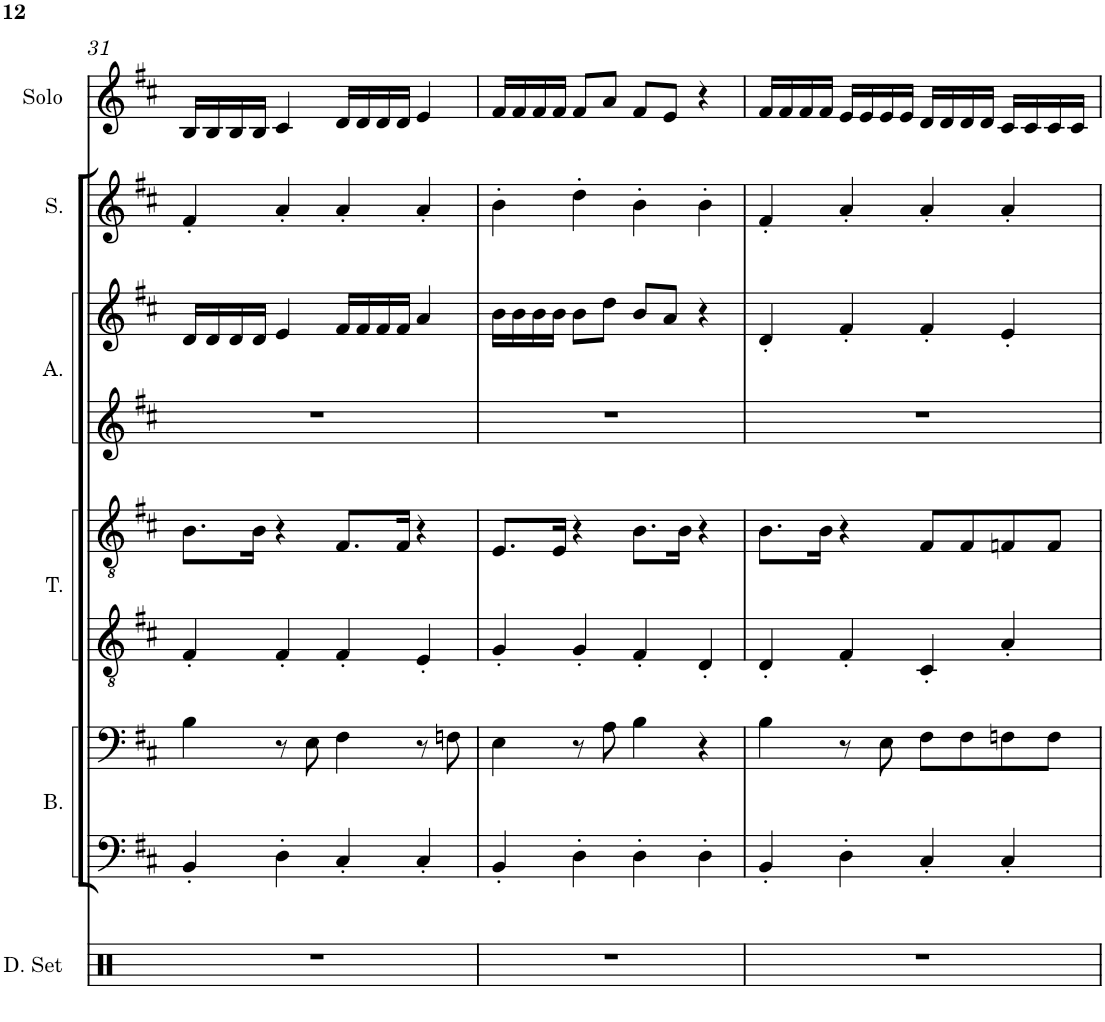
**kern	**kern	**kern	**kern	**kern	**kern	**kern	**kern	**kern
*part6	*part5	*part5	*part4	*part4	*part3	*part3	*part2	*part1
*staff9	*staff8	*staff7	*staff6	*staff5	*staff4	*staff3	*staff2	*staff1
*I"Drumset	*I"Bass	*	*I"Tenor	*	*I"Alto	*	*I"Soprano	*I"Solo
*I'D. Set	*I'B.	*	*I'T.	*	*I'A.	*	*I'S.	*I'Solo
!!LO:PB:g=z
*clefX	*clefF4	*clefF4	*clefGv2	*clefGv2	*clefG2	*clefG2	*clefG2	*clefG2
*k[]	*k[f#c#]	*k[f#c#]	*k[f#c#]	*k[f#c#]	*k[f#c#]	*k[f#c#]	*k[f#c#]	*k[f#c#]
*M4/4	*M4/4	*M4/4	*M4/4	*M4/4	*M4/4	*M4/4	*M4/4	*M4/4
=31	=31	=31	=31	=31	=31	=31	=31	=31
1r	4BB'/	4B\	4F#'/	8.B\L	1r	16d/LL	4f#'/	16B/LL
.	.	.	.	.	.	16d/	.	16B/
.	.	.	.	.	.	16d/	.	16B/
.	.	.	.	16B\Jk	.	16d/JJ	.	16B/JJ
.	4D'\	8r	4F#'/	4r	.	4e/	4a'/	4c#/
.	.	8E\	.	.	.	.	.	.
.	4C#'/	4F#\	4F#'/	8.F#/L	.	16f#/LL	4a'/	16d/LL
.	.	.	.	.	.	16f#/	.	16d/
.	.	.	.	.	.	16f#/	.	16d/
.	.	.	.	16F#/Jk	.	16f#/JJ	.	16d/JJ
.	4C#'/	8r	4E'/	4r	.	4a/	4a'/	4e/
.	.	8Fn\	.	.	.	.	.	.
=32	=32	=32	=32	=32	=32	=32	=32	=32
1r	4BB'/	4E\	4G'/	8.E/L	1r	16b\LL	4b'\	16f#/LL
.	.	.	.	.	.	16b\	.	16f#/
.	.	.	.	.	.	16b\	.	16f#/
.	.	.	.	16E/Jk	.	16b\JJ	.	16f#/JJ
.	4D'\	8r	4G'/	4r	.	8b\L	4dd'\	8f#/L
.	.	8A\	.	.	.	8dd\J	.	8a/J
.	4D'\	4B\	4F#'/	8.B\L	.	8b/L	4b'\	8f#/L
.	.	.	.	.	.	8a/J	.	8e/J
.	.	.	.	16B\Jk	.	.	.	.
.	4D'\	4r	4D'/	4r	.	4r	4b'\	4r
=33	=33	=33	=33	=33	=33	=33	=33	=33
1r	4BB'/	4B\	4D'/	8.B\L	1r	4d'/	4f#'/	16f#/LL
.	.	.	.	.	.	.	.	16f#/
.	.	.	.	.	.	.	.	16f#/
.	.	.	.	16B\Jk	.	.	.	16f#/JJ
.	4D'\	8r	4F#'/	4r	.	4f#'/	4a'/	16e/LL
.	.	.	.	.	.	.	.	16e/
.	.	8E\	.	.	.	.	.	16e/
.	.	.	.	.	.	.	.	16e/JJ
.	4C#'/	8F#\L	4C#'/	8F#/L	.	4f#'/	4a'/	16d/LL
.	.	.	.	.	.	.	.	16d/
.	.	8F#\	.	8F#/	.	.	.	16d/
.	.	.	.	.	.	.	.	16d/JJ
.	4C#'/	8Fn\	4A'/	8Fn/	.	4e'/	4a'/	16c#/LL
.	.	.	.	.	.	.	.	16c#/
.	.	8F\J	.	8F/J	.	.	.	16c#/
.	.	.	.	.	.	.	.	16c#/JJ
=	=	=	=	=	=	=	=	=
*-	*-	*-	*-	*-	*-	*-	*-	*-
